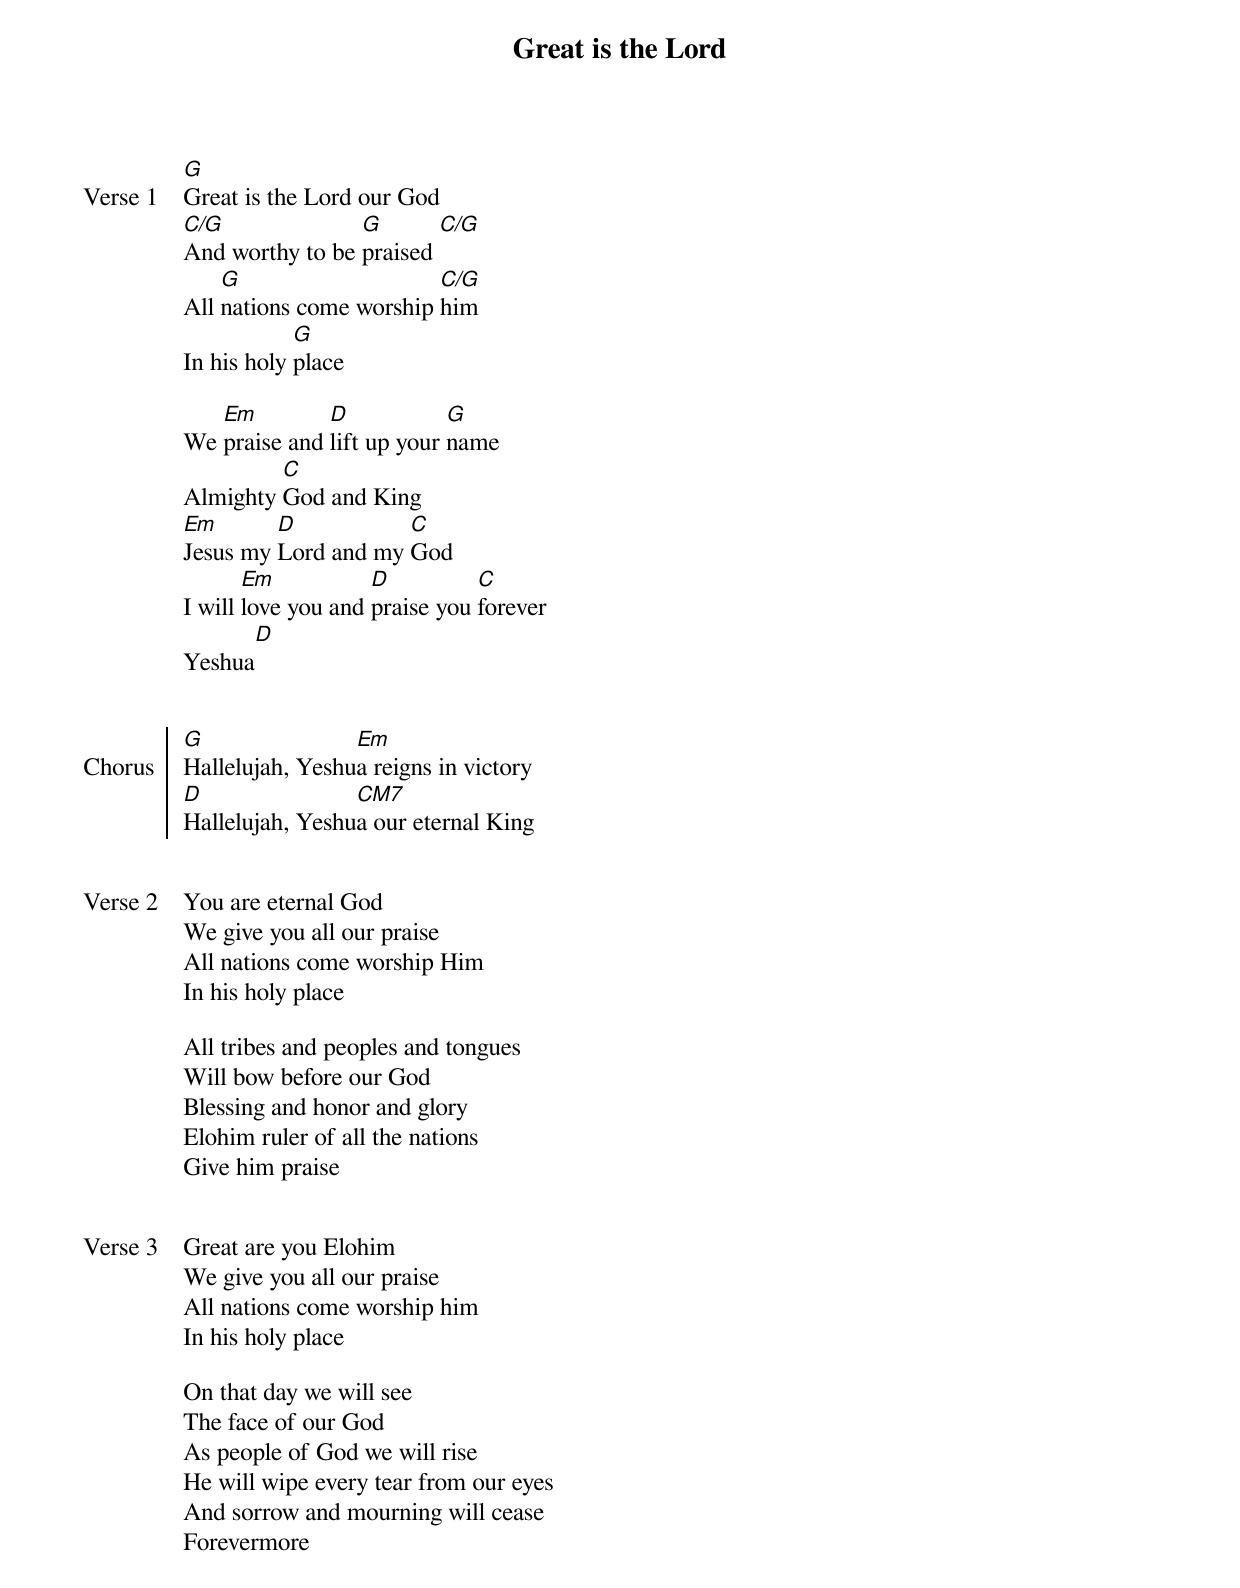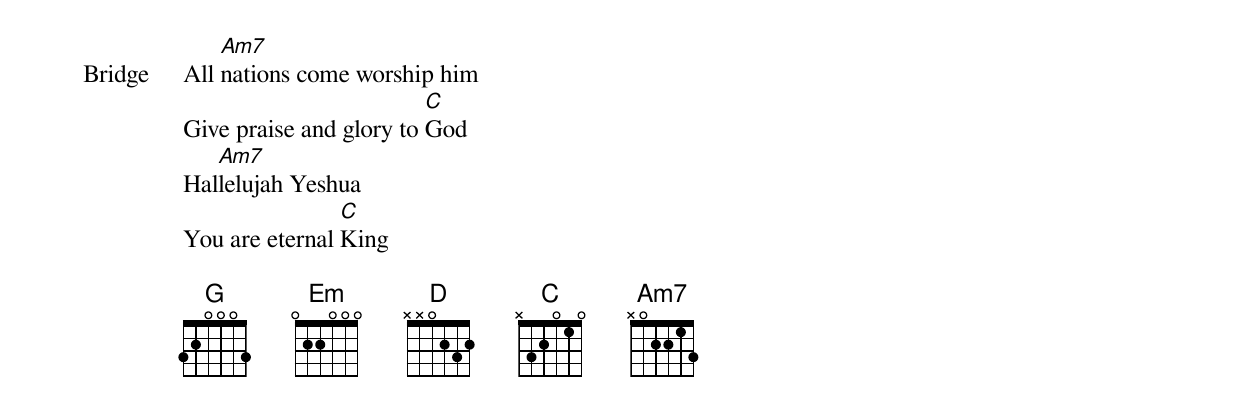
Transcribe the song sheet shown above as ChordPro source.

{title: Great is the Lord}
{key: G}
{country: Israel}
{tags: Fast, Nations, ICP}

{start_of_verse: Verse 1}
[G]Great is the Lord our God
[C/G]And worthy to be [G]praised [C/G]
All [G]nations come worship [C/G]him
In his holy [G]place

We [Em]praise and [D]lift up your [G]name
Almighty [C]God and King
[Em]Jesus my [D]Lord and my [C]God
I will [Em]love you and [D]praise you [C]forever
Yeshua[D]

{end_of_verse}

{start_of_chorus: Chorus}
[G]Hallelujah, Yeshu[Em]a reigns in victory
[D]Hallelujah, Yeshu[CM7]a our eternal King

{end_of_chorus}

{start_of_verse: Verse 2}
You are eternal God
We give you all our praise
All nations come worship Him
In his holy place

All tribes and peoples and tongues
Will bow before our God
Blessing and honor and glory
Elohim ruler of all the nations
Give him praise

{end_of_verse}

{start_of_verse: Verse 3}
Great are you Elohim
We give you all our praise
All nations come worship him
In his holy place

On that day we will see
The face of our God
As people of God we will rise
He will wipe every tear from our eyes
And sorrow and mourning will cease
Forevermore

{end_of_verse}

{start_of_bridge: Bridge}
All [Am7]nations come worship him
Give praise and glory to [C]God
Hal[Am7]lelujah Yeshua
You are eternal [C]King

{end_of_bridge}
